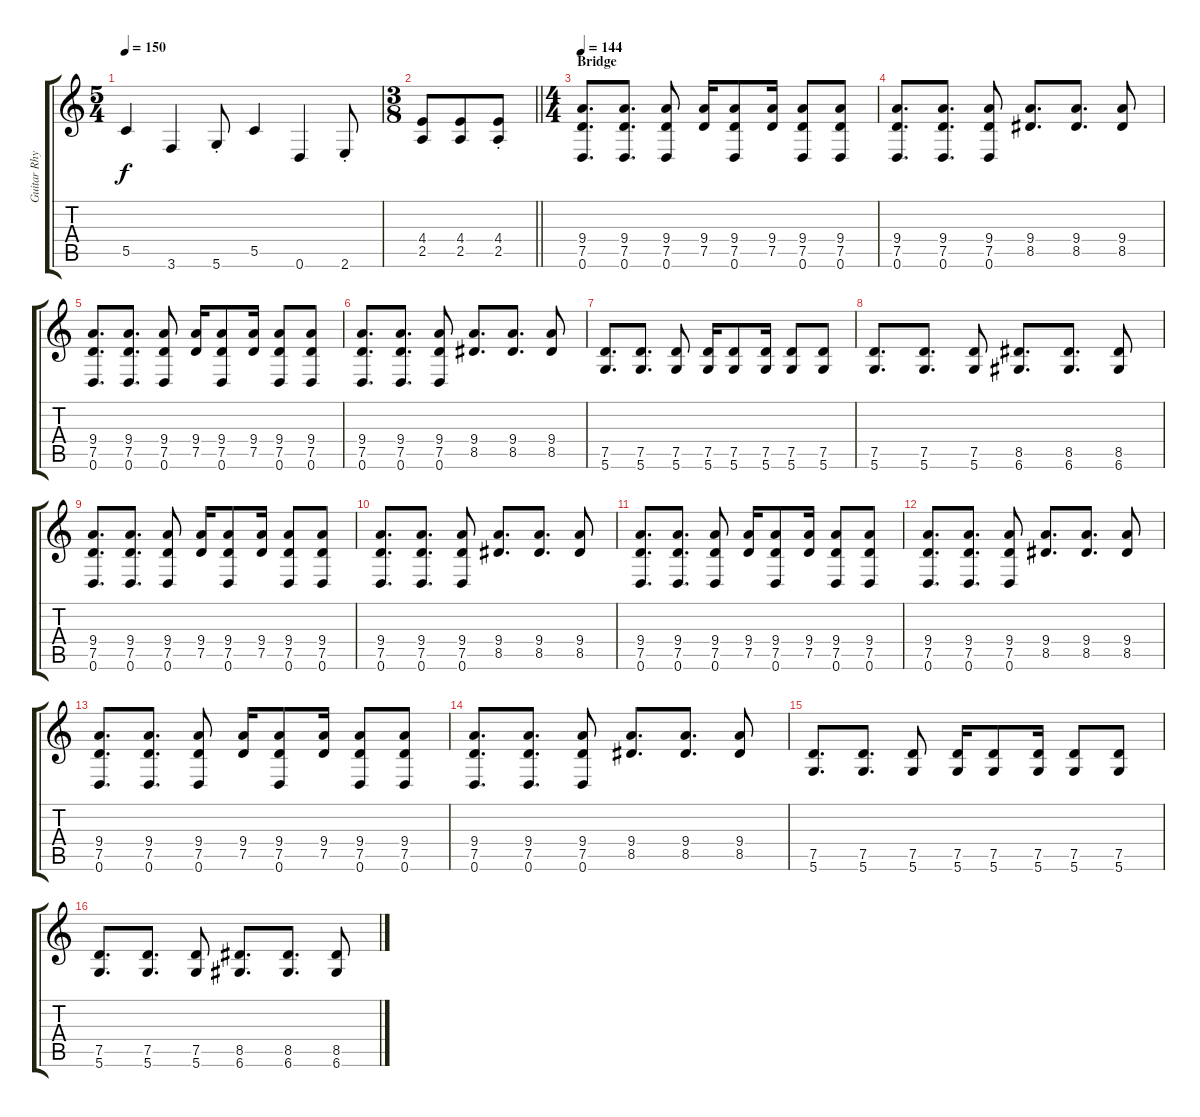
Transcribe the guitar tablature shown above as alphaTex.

\track ("Guitar Rhythm (Bill Kelliher)" "Guitar Rhy") {instrument distortionguitar}
\staff {score tabs}
\tuning (D4 A3 F3 C3 G2 D2) {hide}
\ts (5 4)
\tempo 150
\clef g2
\ks c
5.5.4{dy f} 3.6.4 5.6{st}.8 5.5.4 0.6.4 2.6{st}.8 |
\ts (3 8)
\barLineRight lightlight
(4.4 2.5).8 (4.4 2.5).8 (4.4{st} 2.5{st}).8 |
\ts (4 4)
\section ("" "Bridge")
\tempo 144
(9.4 7.5 0.6).8{d} (9.4 7.5 0.6).8{d} (9.4 7.5 0.6).8 (9.4 7.5).16 (9.4 7.5 0.6).8 (9.4 7.5).16 (9.4 7.5 0.6).8 (9.4 7.5 0.6).8 |
(9.4 7.5 0.6).8{d} (9.4 7.5 0.6).8{d} (9.4 7.5 0.6).8 (9.4 8.5).8{d} (9.4 8.5).8{d} (9.4 8.5).8 |
(9.4 7.5 0.6).8{d} (9.4 7.5 0.6).8{d} (9.4 7.5 0.6).8 (9.4 7.5).16 (9.4 7.5 0.6).8 (9.4 7.5).16 (9.4 7.5 0.6).8 (9.4 7.5 0.6).8 |
(9.4 7.5 0.6).8{d} (9.4 7.5 0.6).8{d} (9.4 7.5 0.6).8 (9.4 8.5).8{d} (9.4 8.5).8{d} (9.4 8.5).8 |
(7.5 5.6).8{d} (7.5 5.6).8{d} (7.5 5.6).8 (7.5 5.6).16 (7.5 5.6).8 (7.5 5.6).16 (7.5 5.6).8 (7.5 5.6).8 |
(7.5 5.6).8{d} (7.5 5.6).8{d} (7.5 5.6).8 (8.5 6.6).8{d} (8.5 6.6).8{d} (8.5 6.6).8 |
(9.4 7.5 0.6).8{d} (9.4 7.5 0.6).8{d} (9.4 7.5 0.6).8 (9.4 7.5).16 (9.4 7.5 0.6).8 (9.4 7.5).16 (9.4 7.5 0.6).8 (9.4 7.5 0.6).8 |
(9.4 7.5 0.6).8{d} (9.4 7.5 0.6).8{d} (9.4 7.5 0.6).8 (9.4 8.5).8{d} (9.4 8.5).8{d} (9.4 8.5).8 |
(9.4 7.5 0.6).8{d} (9.4 7.5 0.6).8{d} (9.4 7.5 0.6).8 (9.4 7.5).16 (9.4 7.5 0.6).8 (9.4 7.5).16 (9.4 7.5 0.6).8 (9.4 7.5 0.6).8 |
(9.4 7.5 0.6).8{d} (9.4 7.5 0.6).8{d} (9.4 7.5 0.6).8 (9.4 8.5).8{d} (9.4 8.5).8{d} (9.4 8.5).8 |
(9.4 7.5 0.6).8{d} (9.4 7.5 0.6).8{d} (9.4 7.5 0.6).8 (9.4 7.5).16 (9.4 7.5 0.6).8 (9.4 7.5).16 (9.4 7.5 0.6).8 (9.4 7.5 0.6).8 |
(9.4 7.5 0.6).8{d} (9.4 7.5 0.6).8{d} (9.4 7.5 0.6).8 (9.4 8.5).8{d} (9.4 8.5).8{d} (9.4 8.5).8 |
(7.5 5.6).8{d} (7.5 5.6).8{d} (7.5 5.6).8 (7.5 5.6).16 (7.5 5.6).8 (7.5 5.6).16 (7.5 5.6).8 (7.5 5.6).8 |
(7.5 5.6).8{d} (7.5 5.6).8{d} (7.5 5.6).8 (8.5 6.6).8{d} (8.5 6.6).8{d} (8.5 6.6).8
